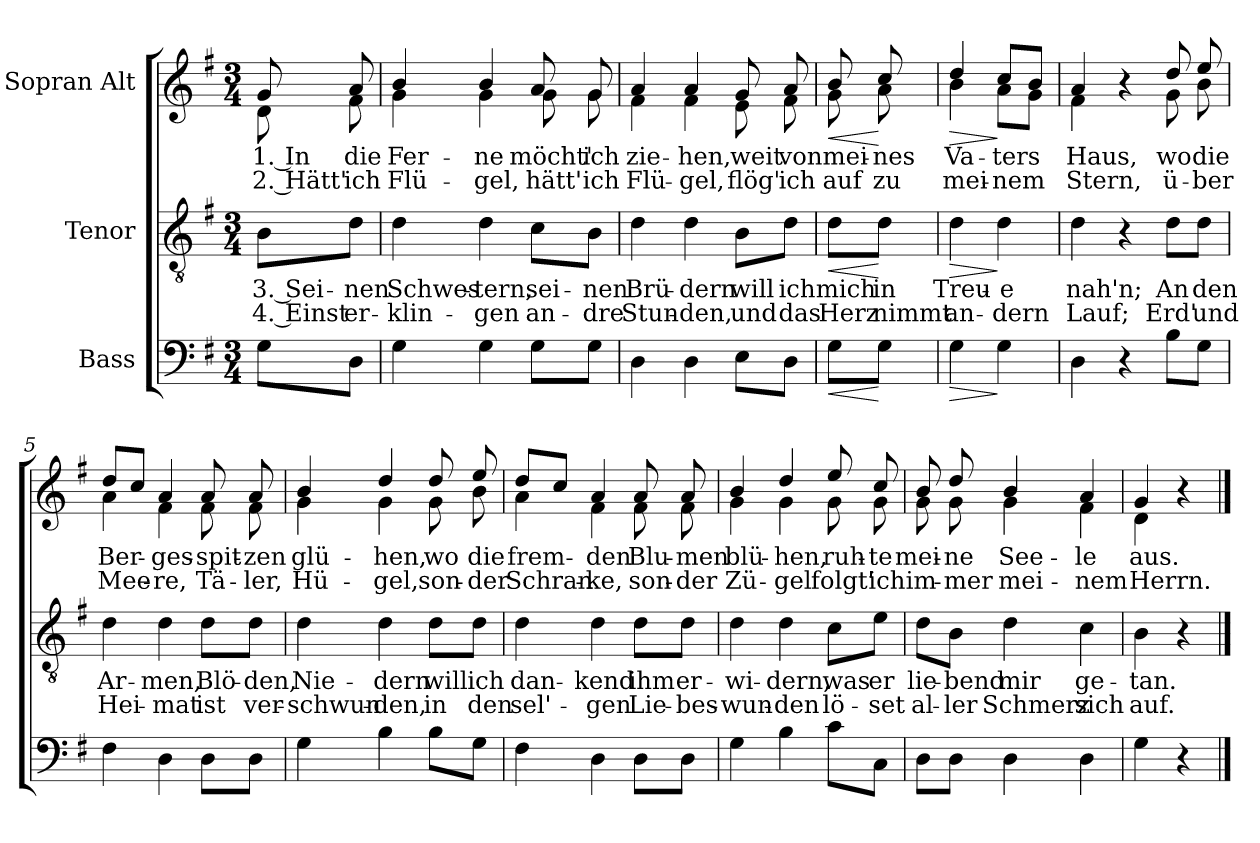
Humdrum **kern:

**kern	**dynam	**kern	**text	**text	**dynam	**kern	**text	**text	**dynam
*part3	*part3	*part2	*part2	*part2	*part2	*part1	*part1	*part1	*part1
*staff3	*staff3	*staff2	*staff2	*staff2	*staff2	*staff1	*staff1	*staff1	*staff1
*I"Bass	*	*I"Tenor	*	*	*	*I"Sopran Alt	*	*	*
*clefF4	*	*clefGv2	*	*	*	*clefG2	*	*	*
*k[f#]	*	*k[f#]	*	*	*	*k[f#]	*	*	*
*M3/4	*	*M3/4	*	*	*	*M3/4	*	*	*
=	=	=	=	=	=	=	=	=	=
!	!	!	!	!	!	!LO:TX:a:B:t=Mäßig bewegt	!	!	!
!	!	!	!LO:LY:b	!LO:LY:b	!	!	!LO:LY:b	!LO:LY:b	!
*	*	*	*	*	*	*^	*	*	*
8G\L	.	8B\L	3. Sei-	4. Einst	.	8g/	8d\	1. In	2. Hätt'	.
!	!	!	!LO:LY:b	!LO:LY:b	!	!	!	!LO:LY:b	!LO:LY:b	!
8D\J	.	8d\J	-nen	er-	.	8a/	8f#\	die	ich	.
=1	=1	=1	=1	=1	=1	=1	=1	=1	=1	=1
!	!	!	!LO:LY:b	!LO:LY:b	!	!	!	!LO:LY:b	!LO:LY:b	!
4G\	.	4d\	Schwes-	-klin-	.	4b/	4g\	Fer-	Flü-	.
!	!	!	!LO:LY:b	!LO:LY:b	!	!	!	!LO:LY:b	!LO:LY:b	!
4G\	.	4d\	-tern,	-gen	.	4b/	4g\	-ne	-gel,	.
!	!	!	!LO:LY:b	!LO:LY:b	!	!	!	!LO:LY:b	!LO:LY:b	!
8G\L	.	8c\L	sei-	an-	.	8a/	8g\	möcht'	hätt'	.
!	!	!	!LO:LY:b	!LO:LY:b	!	!	!	!LO:LY:b	!LO:LY:b	!
8G\J	.	8B\J	-nen	-dre	.	8g/	8g\	ich	ich	.
=2	=2	=2	=2	=2	=2	=2	=2	=2	=2	=2
!	!	!	!LO:LY:b	!LO:LY:b	!	!	!	!LO:LY:b	!LO:LY:b	!
4D\	.	4d\	Brü-	Stun-	.	4a/	4f#\	zie-	Flü-	.
!	!	!	!LO:LY:b	!LO:LY:b	!	!	!	!LO:LY:b	!LO:LY:b	!
4D\	.	4d\	-dern	-den,	.	4a/	4f#\	-hen,	-gel,	.
!	!	!	!LO:LY:b	!LO:LY:b	!	!	!	!LO:LY:b	!LO:LY:b	!
8E\L	.	8B\L	will	und	.	8g/	8e\	weit	flög'	.
!	!	!	!LO:LY:b	!LO:LY:b	!	!	!	!LO:LY:b	!LO:LY:b	!
8D\J	.	8d\J	ich	das	.	8a/	8f#\	von	ich	.
=3	=3	=3	=3	=3	=3	=3	=3	=3	=3	=3
!	!LO:HP:b	!	!LO:LY:b	!LO:LY:b	!LO:HP:b	!	!	!LO:LY:b	!LO:LY:b	!LO:HP:b
8G\L	<	8d\L	mich	Herz	<	8b/	8g\	mei-	auf	<
!	!	!	!LO:LY:b	!LO:LY:b	!	!	!	!LO:LY:b	!LO:LY:b	!
8G\J	[	8d\J	in	nimmt	[	8cc/	8a\	-nes	zu	[
!!LO:LB:g=z	!!
=3X1	=3X1	=3X1	=3X1	=3X1	=3X1	=3X1	=3X1	=3X1	=3X1	=3X1
!	!LO:HP:b	!	!LO:LY:b	!LO:LY:b	!LO:HP:b	!	!	!LO:LY:b	!LO:LY:b	!LO:HP:b
4G\	>	4d\	Treu-	an-	>	4dd/	4b\	Va-	mei-	>
!	!	!	!LO:LY:b	!LO:LY:b	!	!	!	!LO:LY:b	!LO:LY:b	!
4G\	]	4d\	-e	-dern	]	8cc/L	8a\L	-ters	-nem	]
.	.	.	.	.	.	8b/J	8g\J	.	.	.
=4	=4	=4	=4	=4	=4	=4	=4	=4	=4	=4
!	!	!	!LO:LY:b	!LO:LY:b	!	!	!	!LO:LY:b	!LO:LY:b	!
4D\	.	4d\	nah'n;	Lauf;	.	4a/	4f#\	Haus,	Stern,	.
4r	.	4r	.	.	.	4r	4ryy	.	.	.
!	!	!	!LO:LY:b	!LO:LY:b	!	!	!	!LO:LY:b	!LO:LY:b	!
8B\L	.	8d\L	An	Erd'	.	8dd/	8g\	wo	ü-	.
!	!	!	!LO:LY:b	!LO:LY:b	!	!	!	!LO:LY:b	!LO:LY:b	!
8G\J	.	8d\J	den	und	.	8ee/	8b\	die	-ber	.
=5	=5	=5	=5	=5	=5	=5	=5	=5	=5	=5
!	!	!	!LO:LY:b	!LO:LY:b	!	!	!	!LO:LY:b	!LO:LY:b	!
4F#\	.	4d\	Ar-	Hei-	.	8dd/L	4a\	Ber-	Mee-	.
.	.	.	.	.	.	8cc/J	.	.	.	.
!	!	!	!LO:LY:b	!LO:LY:b	!	!	!	!LO:LY:b	!LO:LY:b	!
4D\	.	4d\	-men,	-mat	.	4a/	4f#\	-ges-	-re,	.
!	!	!	!LO:LY:b	!LO:LY:b	!	!	!	!LO:LY:b	!LO:LY:b	!
8D\L	.	8d\L	Blö-	ist	.	8a/	8f#\	-spit-	Tä-	.
!	!	!	!LO:LY:b	!LO:LY:b	!	!	!	!LO:LY:b	!LO:LY:b	!
8D\J	.	8d\J	-den,	ver-	.	8a/	8f#\	-zen	-ler,	.
=6	=6	=6	=6	=6	=6	=6	=6	=6	=6	=6
!	!	!	!LO:LY:b	!LO:LY:b	!	!	!	!LO:LY:b	!LO:LY:b	!
4G\	.	4d\	Nie-	-schwun-	.	4b/	4g\	glü-	Hü-	.
!	!	!	!LO:LY:b	!LO:LY:b	!	!	!	!LO:LY:b	!LO:LY:b	!
4B\	.	4d\	-dern	-den,	.	4dd/	4g\	-hen,	-gel,	.
!	!	!	!LO:LY:b	!LO:LY:b	!	!	!	!LO:LY:b	!LO:LY:b	!
8B\L	.	8d\L	will	in	.	8dd/	8g\	wo	son-	.
!	!	!	!LO:LY:b	!LO:LY:b	!	!	!	!LO:LY:b	!LO:LY:b	!
8G\J	.	8d\J	ich	den	.	8ee/	8b\	die	-der	.
!!LO:LB:g=z	!!
=7	=7	=7	=7	=7	=7	=7	=7	=7	=7	=7
!	!	!	!LO:LY:b	!LO:LY:b	!	!	!	!LO:LY:b	!LO:LY:b	!
4F#\	.	4d\	dan-	sel'-	.	8dd/L	4a\	frem-	Schran-	.
.	.	.	.	.	.	8cc/J	.	.	.	.
!	!	!	!LO:LY:b	!LO:LY:b	!	!	!	!LO:LY:b	!LO:LY:b	!
4D\	.	4d\	-kend	-gen	.	4a/	4f#\	-den	-ke,	.
!	!	!	!LO:LY:b	!LO:LY:b	!	!	!	!LO:LY:b	!LO:LY:b	!
8D\L	.	8d\L	ihm	Lie-	.	8a/	8f#\	Blu-	son-	.
!	!	!	!LO:LY:b	!LO:LY:b	!	!	!	!LO:LY:b	!LO:LY:b	!
8D\J	.	8d\J	er-	-bes-	.	8a/	8f#\	-men	-der	.
=8	=8	=8	=8	=8	=8	=8	=8	=8	=8	=8
!	!	!	!LO:LY:b	!LO:LY:b	!	!	!	!LO:LY:b	!LO:LY:b	!
4G\	.	4d\	-wi-	-wun-	.	4b/	4g\	blü-	Zü-	.
!	!	!	!LO:LY:b	!LO:LY:b	!	!	!	!LO:LY:b	!LO:LY:b	!
4B\	.	4d\	-dern,	-den	.	4dd/	4g\	-hen,	-gel	.
!	!	!	!LO:LY:b	!LO:LY:b	!	!	!	!LO:LY:b	!LO:LY:b	!
8c\L	.	8c\L	was	lö-	.	8ee/	8g\	ruh-	folgt'	.
!	!	!	!LO:LY:b	!LO:LY:b	!	!	!	!LO:LY:b	!LO:LY:b	!
8C\J	.	8e\J	er	-set	.	8cc/	8g\	-te	ich	.
=9	=9	=9	=9	=9	=9	=9	=9	=9	=9	=9
!	!	!	!LO:LY:b	!LO:LY:b	!	!	!	!LO:LY:b	!LO:LY:b	!
8D\L	.	8d\L	lie-	al-	.	8b/	8g\	mei-	im-	.
!	!	!	!LO:LY:b	!LO:LY:b	!	!	!	!LO:LY:b	!LO:LY:b	!
8D\J	.	8B\J	-bend	-ler	.	8dd/	8g\	-ne	-mer	.
!	!	!	!LO:LY:b	!LO:LY:b	!	!	!	!LO:LY:b	!LO:LY:b	!
4D\	.	4d\	mir	Schmerz	.	4b/	4g\	See-	mei-	.
!	!	!	!LO:LY:b	!LO:LY:b	!	!	!	!LO:LY:b	!LO:LY:b	!
4D\	.	4c\	ge-	sich	.	4a/	4f#\	-le	-nem	.
=10	=10	=10	=10	=10	=10	=10	=10	=10	=10	=10
!	!	!	!LO:LY:b	!LO:LY:b	!	!	!	!LO:LY:b	!LO:LY:b	!
4G\	.	4B\	-tan.	auf.	.	4g/	4d\	aus.	Herrn.	.
4r	.	4r	.	.	.	4r	4ryy	.	.	.
*	*	*	*	*	*	*v	*v	*	*	*
==	==	==	==	==	==	==	==	==	==
*-	*-	*-	*-	*-	*-	*-	*-	*-	*-
